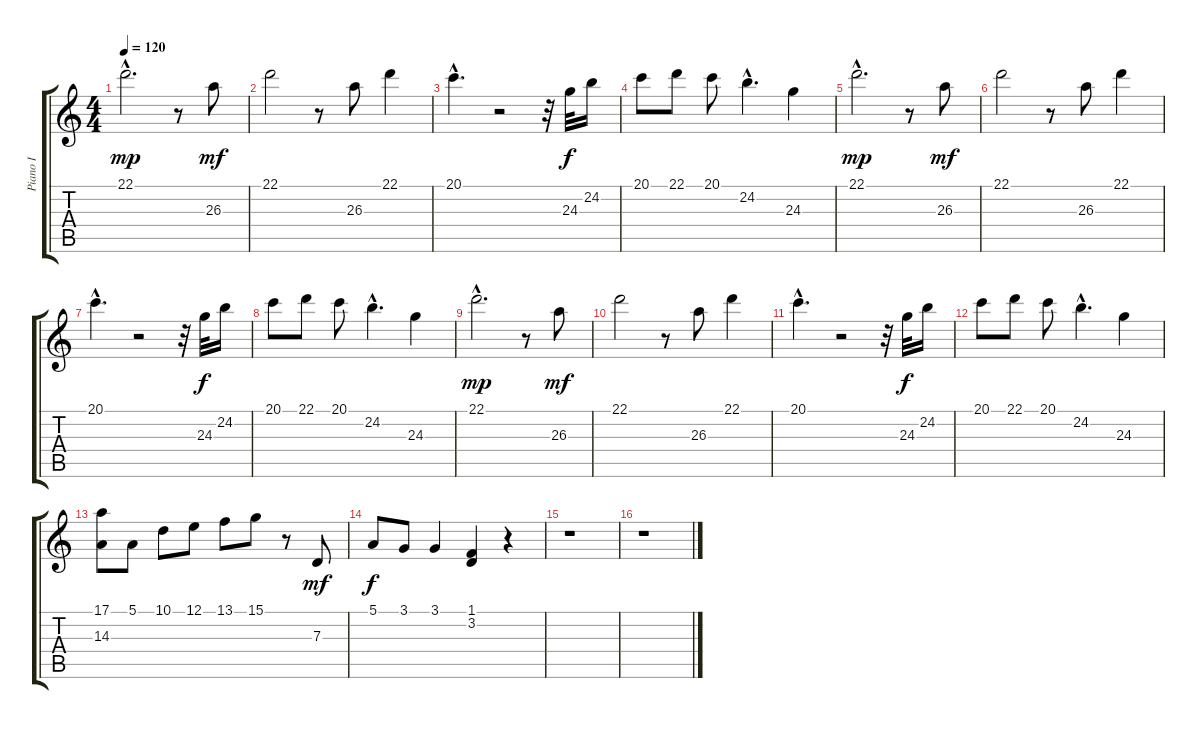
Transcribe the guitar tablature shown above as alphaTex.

\track ("Piano I" "Piano I") {instrument acousticgrandpiano}
\staff {score tabs}
\tuning (E4 B3 G3 D3 A2 E2) {hide}
\ts (4 4)
\tempo 120
\clef g2
\ks c
22.1{hac}.2{d dy mp} r.8 26.3.8{dy mf} |
22.1.2 r.8 26.3.8 22.1.4 |
20.1{hac}.4{d} r.2 r.32 24.3.32{dy f} 24.2.16 |
20.1.8 22.1.8 20.1.8 24.2{hac}.4{d} 24.3.4 |
22.1{hac}.2{d dy mp} r.8 26.3.8{dy mf} |
22.1.2 r.8 26.3.8 22.1.4 |
20.1{hac}.4{d} r.2 r.32 24.3.32{dy f} 24.2.16 |
20.1.8 22.1.8 20.1.8 24.2{hac}.4{d} 24.3.4 |
22.1{hac}.2{d dy mp} r.8 26.3.8{dy mf} |
22.1.2 r.8 26.3.8 22.1.4 |
20.1{hac}.4{d} r.2 r.32 24.3.32{dy f} 24.2.16 |
20.1.8 22.1.8 20.1.8 24.2{hac}.4{d} 24.3.4 |
(17.1 14.3).8 5.1.8 10.1.8 12.1.8 13.1.8 15.1.8 r.8 7.3.8{dy mf} |
5.1.8{dy f} 3.1.8 3.1.4 (1.1 3.2).4 r.4 |
r.1 |
r.1
